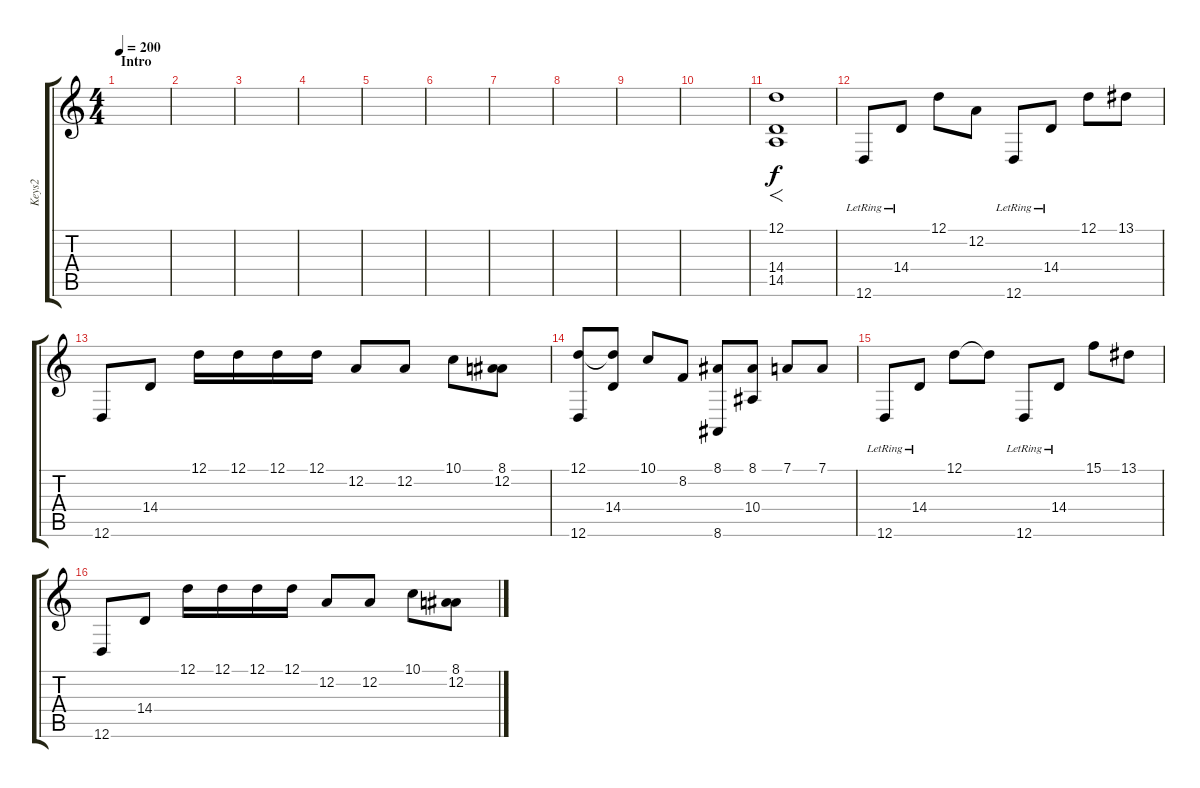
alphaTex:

\track ("Keys2" "Keys2") {instrument musicbox}
\staff {score tabs}
\tuning (D4 A3 F3 C3 G2 D2) {hide}
\ts (4 4)
\section ("" "Intro")
\tempo 200
\clef g2
\ks c
|
|
|
|
|
|
|
|
|
|
(12.1 14.4 14.5).1{f} |
12.6{lr}.8 14.4{lr}.8 12.1.8 12.2.8 12.6{lr}.8 14.4{lr}.8 12.1.8 13.1.8 |
12.6.8 14.4.8 12.1.16 12.1.16 12.1.16 12.1.16 12.2.8 12.2.8 10.1.8 (8.1 12.2).8 |
(12.1 12.6).8 (12.1{t} 14.4).8 10.1.8 8.2.8 (8.1 8.6).8 (8.1 10.4).8 7.1.8 7.1.8 |
12.6{lr}.8 14.4{lr}.8 12.1.8 12.1{t}.8 12.6{lr}.8 14.4{lr}.8 15.1.8 13.1.8 |
12.6.8 14.4.8 12.1.16 12.1.16 12.1.16 12.1.16 12.2.8 12.2.8 10.1.8 (8.1 12.2).8
